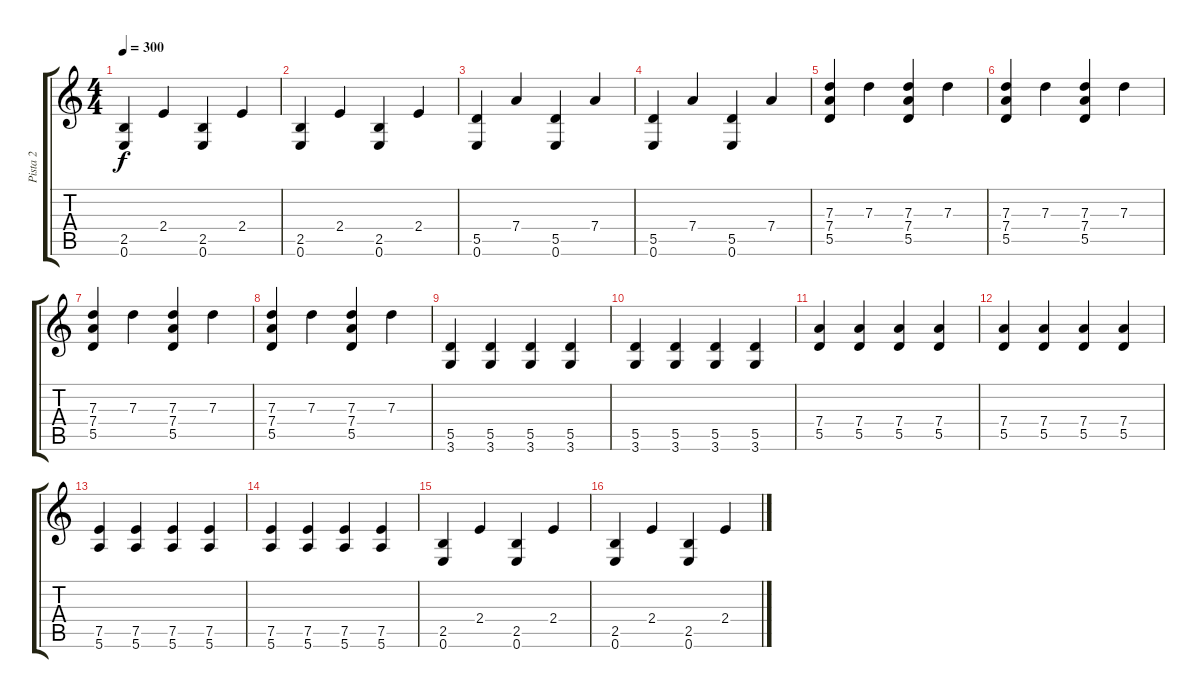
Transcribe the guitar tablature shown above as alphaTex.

\track ("Pista 2" "Pista 2") {instrument electricbasspick}
\staff {score tabs}
\tuning (E4 B3 G3 D3 A2 E2) {hide}
\ts (4 4)
\tempo 300
\clef g2
\ks c
(2.5 0.6).4{dy f} 2.4.4 (2.5 0.6).4 2.4.4 |
(2.5 0.6).4 2.4.4 (2.5 0.6).4 2.4.4 |
(5.5 0.6).4 7.4.4 (5.5 0.6).4 7.4.4 |
(5.5 0.6).4 7.4.4 (5.5 0.6).4 7.4.4 |
(7.3 7.4 5.5).4 7.3.4 (7.3 7.4 5.5).4 7.3.4 |
(7.3 7.4 5.5).4 7.3.4 (7.3 7.4 5.5).4 7.3.4 |
(7.3 7.4 5.5).4 7.3.4 (7.3 7.4 5.5).4 7.3.4 |
(7.3 7.4 5.5).4 7.3.4 (7.3 7.4 5.5).4 7.3.4 |
(5.5 3.6).4 (5.5 3.6).4 (5.5 3.6).4 (5.5 3.6).4 |
(5.5 3.6).4 (5.5 3.6).4 (5.5 3.6).4 (5.5 3.6).4 |
(7.4 5.5).4 (7.4 5.5).4 (7.4 5.5).4 (7.4 5.5).4 |
(7.4 5.5).4 (7.4 5.5).4 (7.4 5.5).4 (7.4 5.5).4 |
(7.5 5.6).4 (7.5 5.6).4 (7.5 5.6).4 (7.5 5.6).4 |
(7.5 5.6).4 (7.5 5.6).4 (7.5 5.6).4 (7.5 5.6).4 |
(2.5 0.6).4 2.4.4 (2.5 0.6).4 2.4.4 |
(2.5 0.6).4 2.4.4 (2.5 0.6).4 2.4.4
